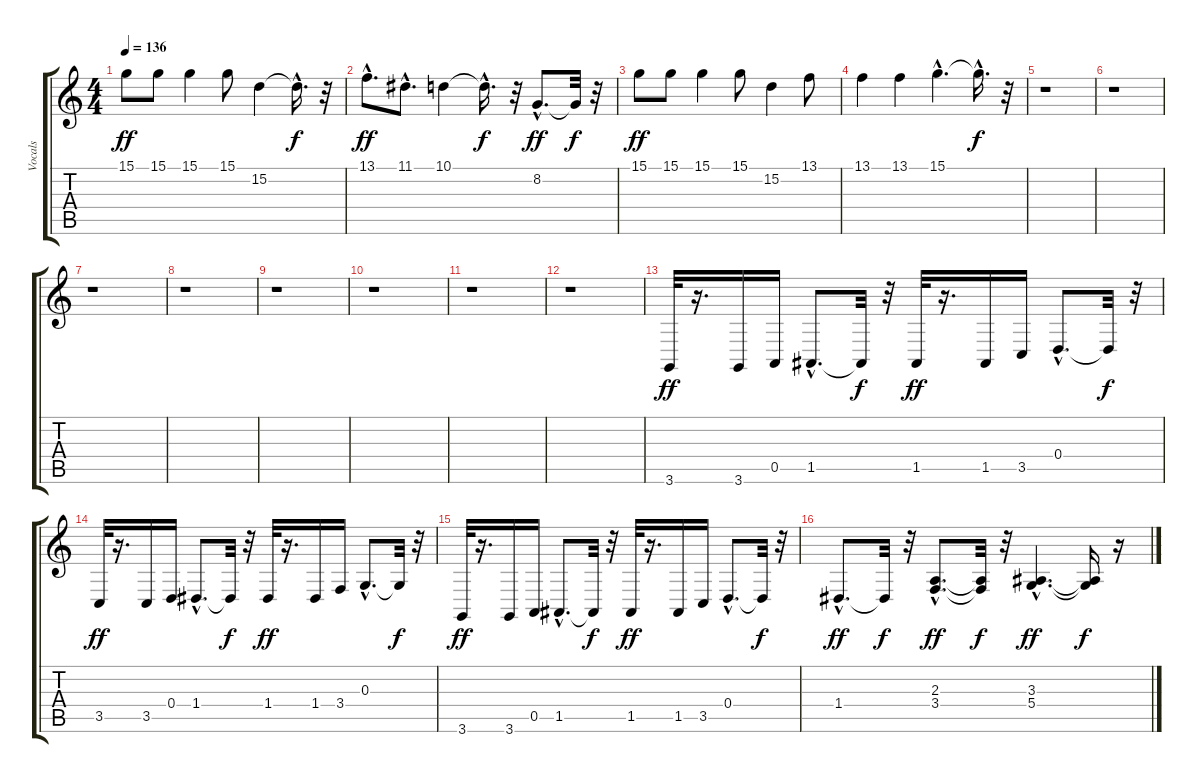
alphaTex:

\track ("Vocals" "Vocals") {instrument synthbrass2}
\staff {score tabs}
\tuning (E4 B3 G3 D3 A2 E2) {hide}
\ts (4 4)
\tempo 136
\clef g2
\ks c
15.1.8{dy ff} 15.1.8 15.1.4 15.1.8 15.2.4 15.2{hac t}.16{d dy f} r.32 |
13.1{hac}.8{d dy ff} 11.1{hac}.8{d} 10.1.4 10.1{hac t}.16{d dy f} r.32 8.2{hac}.8{d dy ff} 8.2{t}.32{dy f} r.32 |
15.1.8{dy ff} 15.1.8 15.1.4 15.1.8 15.2.4 13.1.8 |
13.1.4 13.1.4 15.1{hac}.4{d} 15.1{hac t}.16{d dy f} r.32 |
r.1 |
r.1 |
r.1 |
r.1 |
r.1 |
r.1 |
r.1 |
r.1 |
3.6.32{dy ff} r.16{d} 3.6.16 0.5.16 1.5{hac}.8{d} 1.5{t}.32{dy f} r.32 1.5.32{dy ff} r.16{d} 1.5.16 3.5.16 0.4{hac}.8{d} 0.4{t}.32{dy f} r.32 |
3.5.32{dy ff} r.16{d} 3.5.16 0.4.16 1.4{hac}.8{d} 1.4{t}.32{dy f} r.32 1.4.32{dy ff} r.16{d} 1.4.16 3.4.16 0.3{hac}.8{d} 0.3{t}.32{dy f} r.32 |
3.6.32{dy ff} r.16{d} 3.6.16 0.5.16 1.5{hac}.8{d} 1.5{t}.32{dy f} r.32 1.5.32{dy ff} r.16{d} 1.5.16 3.5.16 0.4{hac}.8{d} 0.4{t}.32{dy f} r.32 |
1.4{hac}.8{d dy ff} 1.4{t}.32{dy f} r.32 (2.3{hac} 3.4{hac}).8{d dy ff} (2.3{t} 3.4{t}).32{dy f} r.32 (3.3{hac} 5.4{hac}).4{d dy ff} (3.3{t} 5.4{t}).16{dy f} r.16
